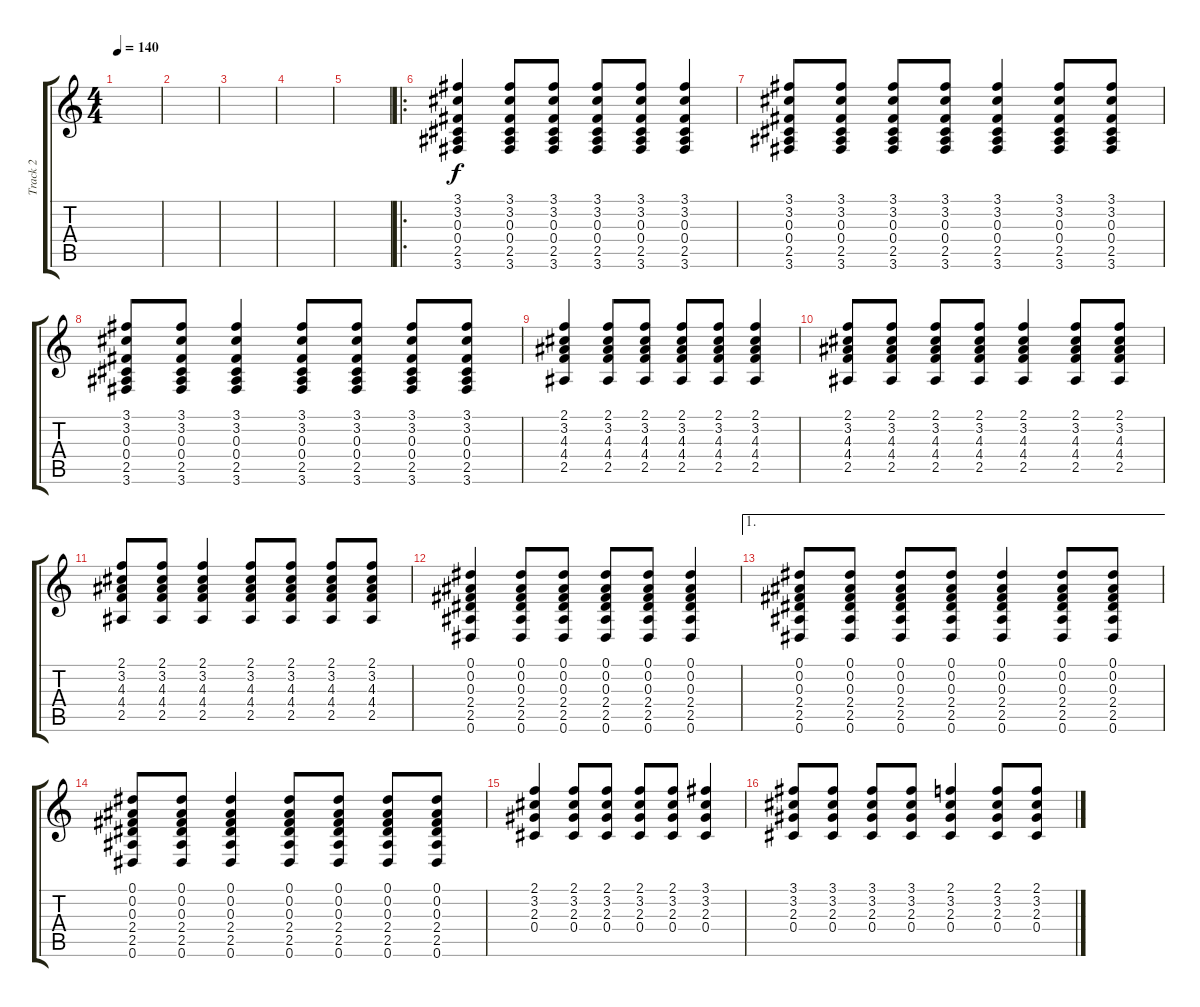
\track ("Track 2" "Track 2") {instrument acousticguitarsteel}
\staff {score tabs}
\tuning (Eb4 Bb3 Gb3 Db3 Ab2 Eb2) {hide}
\ts (4 4)
\tempo 140
\clef g2
\ks c
|
|
|
|
|
\ro
(3.1 3.2 0.3 0.4 2.5 3.6).4 (3.1 3.2 0.3 0.4 2.5 3.6).8 (3.1 3.2 0.3 0.4 2.5 3.6).8 (3.1 3.2 0.3 0.4 2.5 3.6).8 (3.1 3.2 0.3 0.4 2.5 3.6).8 (3.1 3.2 0.3 0.4 2.5 3.6).4 |
(3.1 3.2 0.3 0.4 2.5 3.6).8 (3.1 3.2 0.3 0.4 2.5 3.6).8 (3.1 3.2 0.3 0.4 2.5 3.6).8 (3.1 3.2 0.3 0.4 2.5 3.6).8 (3.1 3.2 0.3 0.4 2.5 3.6).4 (3.1 3.2 0.3 0.4 2.5 3.6).8 (3.1 3.2 0.3 0.4 2.5 3.6).8 |
(3.1 3.2 0.3 0.4 2.5 3.6).8 (3.1 3.2 0.3 0.4 2.5 3.6).8 (3.1 3.2 0.3 0.4 2.5 3.6).4 (3.1 3.2 0.3 0.4 2.5 3.6).8 (3.1 3.2 0.3 0.4 2.5 3.6).8 (3.1 3.2 0.3 0.4 2.5 3.6).8 (3.1 3.2 0.3 0.4 2.5 3.6).8 |
(2.1 3.2 4.3 4.4 2.5).4 (2.1 3.2 4.3 4.4 2.5).8 (2.1 3.2 4.3 4.4 2.5).8 (2.1 3.2 4.3 4.4 2.5).8 (2.1 3.2 4.3 4.4 2.5).8 (2.1 3.2 4.3 4.4 2.5).4 |
(2.1 3.2 4.3 4.4 2.5).8 (2.1 3.2 4.3 4.4 2.5).8 (2.1 3.2 4.3 4.4 2.5).8 (2.1 3.2 4.3 4.4 2.5).8 (2.1 3.2 4.3 4.4 2.5).4 (2.1 3.2 4.3 4.4 2.5).8 (2.1 3.2 4.3 4.4 2.5).8 |
(2.1 3.2 4.3 4.4 2.5).8 (2.1 3.2 4.3 4.4 2.5).8 (2.1 3.2 4.3 4.4 2.5).4 (2.1 3.2 4.3 4.4 2.5).8 (2.1 3.2 4.3 4.4 2.5).8 (2.1 3.2 4.3 4.4 2.5).8 (2.1 3.2 4.3 4.4 2.5).8 |
(0.1 0.2 0.3 2.4 2.5 0.6).4 (0.1 0.2 0.3 2.4 2.5 0.6).8 (0.1 0.2 0.3 2.4 2.5 0.6).8 (0.1 0.2 0.3 2.4 2.5 0.6).8 (0.1 0.2 0.3 2.4 2.5 0.6).8 (0.1 0.2 0.3 2.4 2.5 0.6).4 |
\ae 1
(0.1 0.2 0.3 2.4 2.5 0.6).8 (0.1 0.2 0.3 2.4 2.5 0.6).8 (0.1 0.2 0.3 2.4 2.5 0.6).8 (0.1 0.2 0.3 2.4 2.5 0.6).8 (0.1 0.2 0.3 2.4 2.5 0.6).4 (0.1 0.2 0.3 2.4 2.5 0.6).8 (0.1 0.2 0.3 2.4 2.5 0.6).8 |
(0.1 0.2 0.3 2.4 2.5 0.6).8 (0.1 0.2 0.3 2.4 2.5 0.6).8 (0.1 0.2 0.3 2.4 2.5 0.6).4 (0.1 0.2 0.3 2.4 2.5 0.6).8 (0.1 0.2 0.3 2.4 2.5 0.6).8 (0.1 0.2 0.3 2.4 2.5 0.6).8 (0.1 0.2 0.3 2.4 2.5 0.6).8 |
(2.1 3.2 2.3 0.4).4 (2.1 3.2 2.3 0.4).8 (2.1 3.2 2.3 0.4).8 (2.1 3.2 2.3 0.4).8 (2.1 3.2 2.3 0.4).8 (3.1 3.2 2.3 0.4).4 |
(3.1 3.2 2.3 0.4).8 (3.1 3.2 2.3 0.4).8 (3.1 3.2 2.3 0.4).8 (3.1 3.2 2.3 0.4).8 (2.1 3.2 2.3 0.4).4 (2.1 3.2 2.3 0.4).8 (2.1 3.2 2.3 0.4).8
